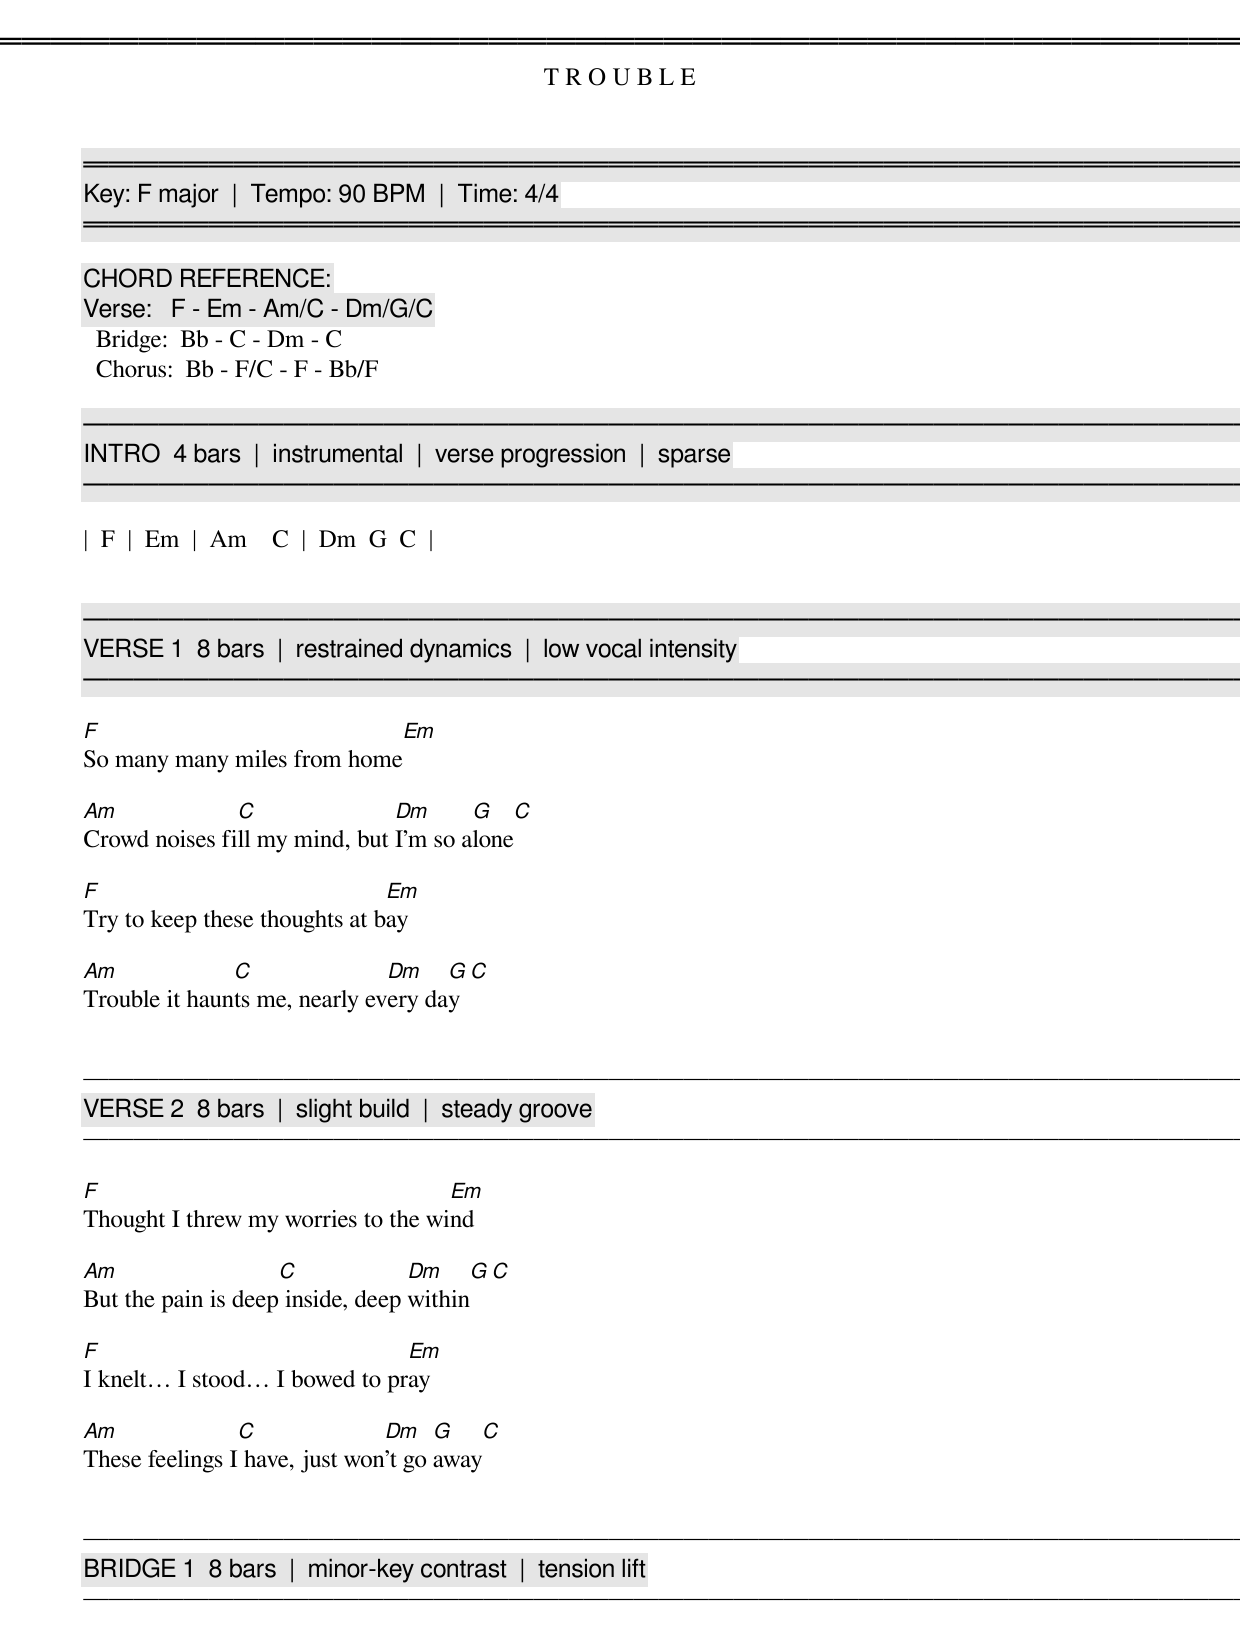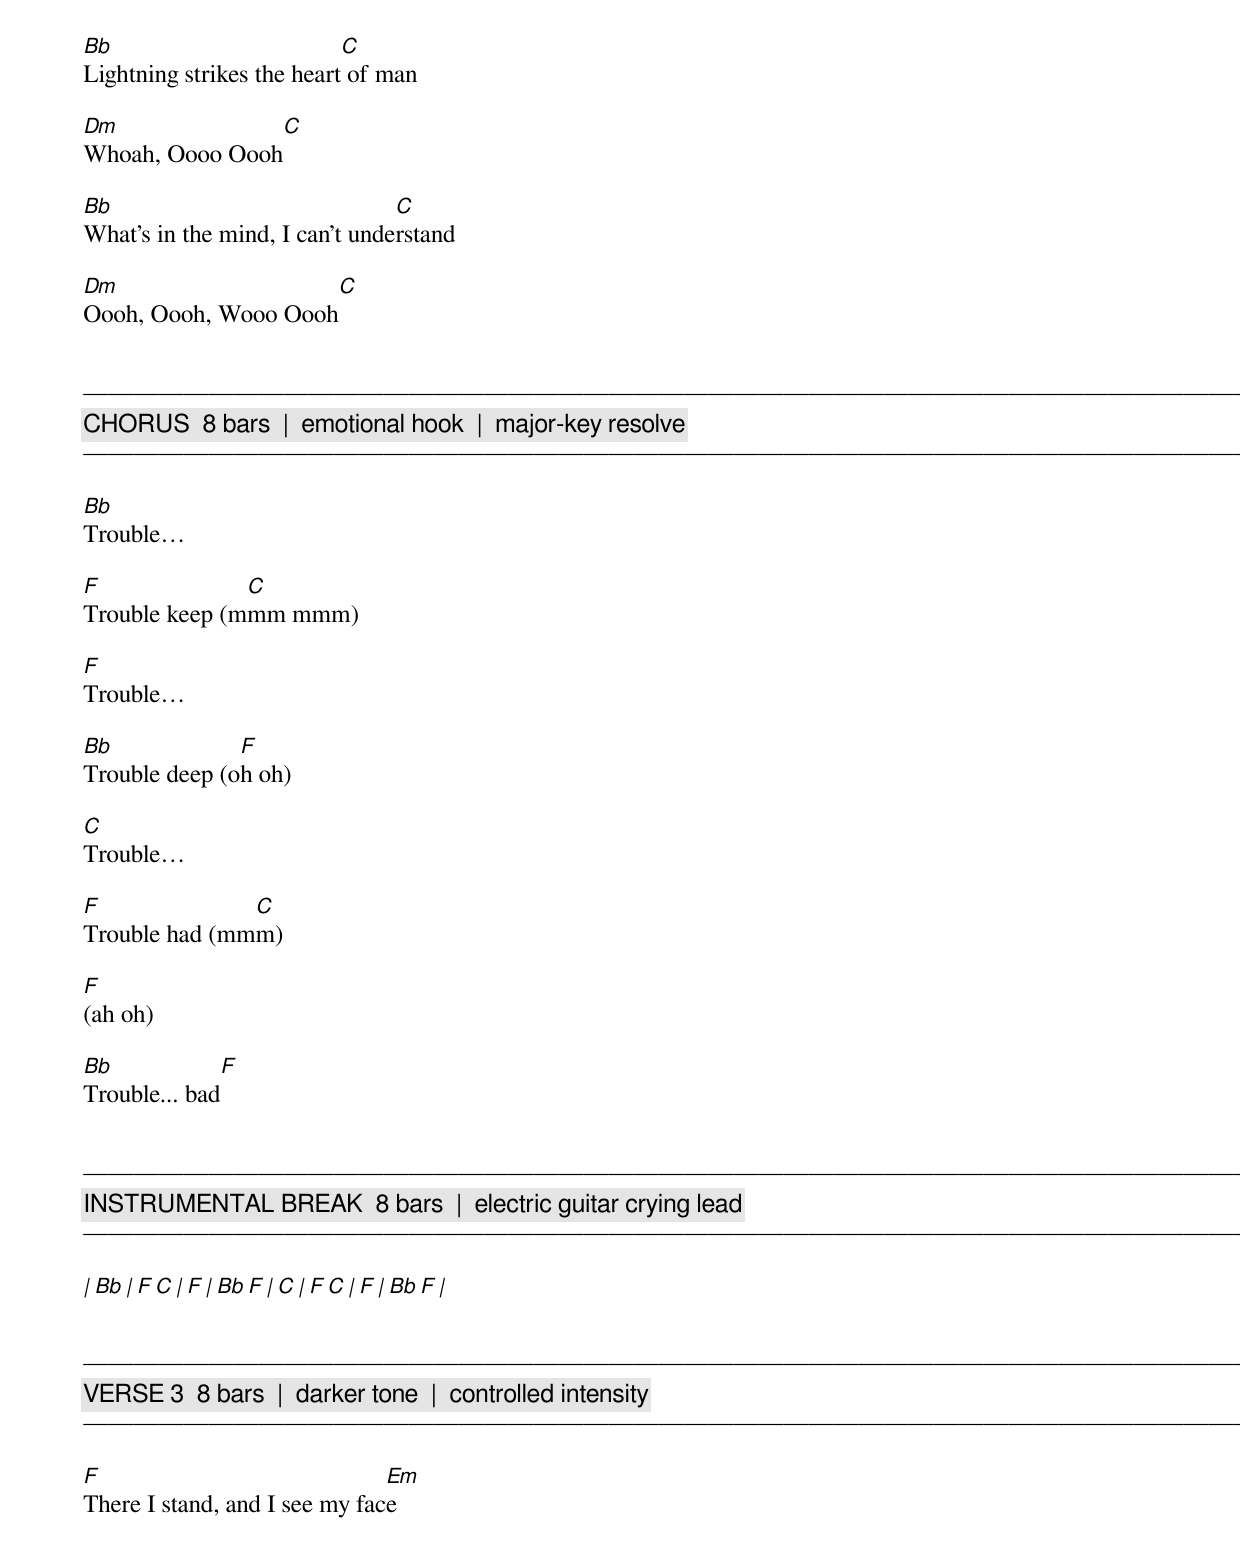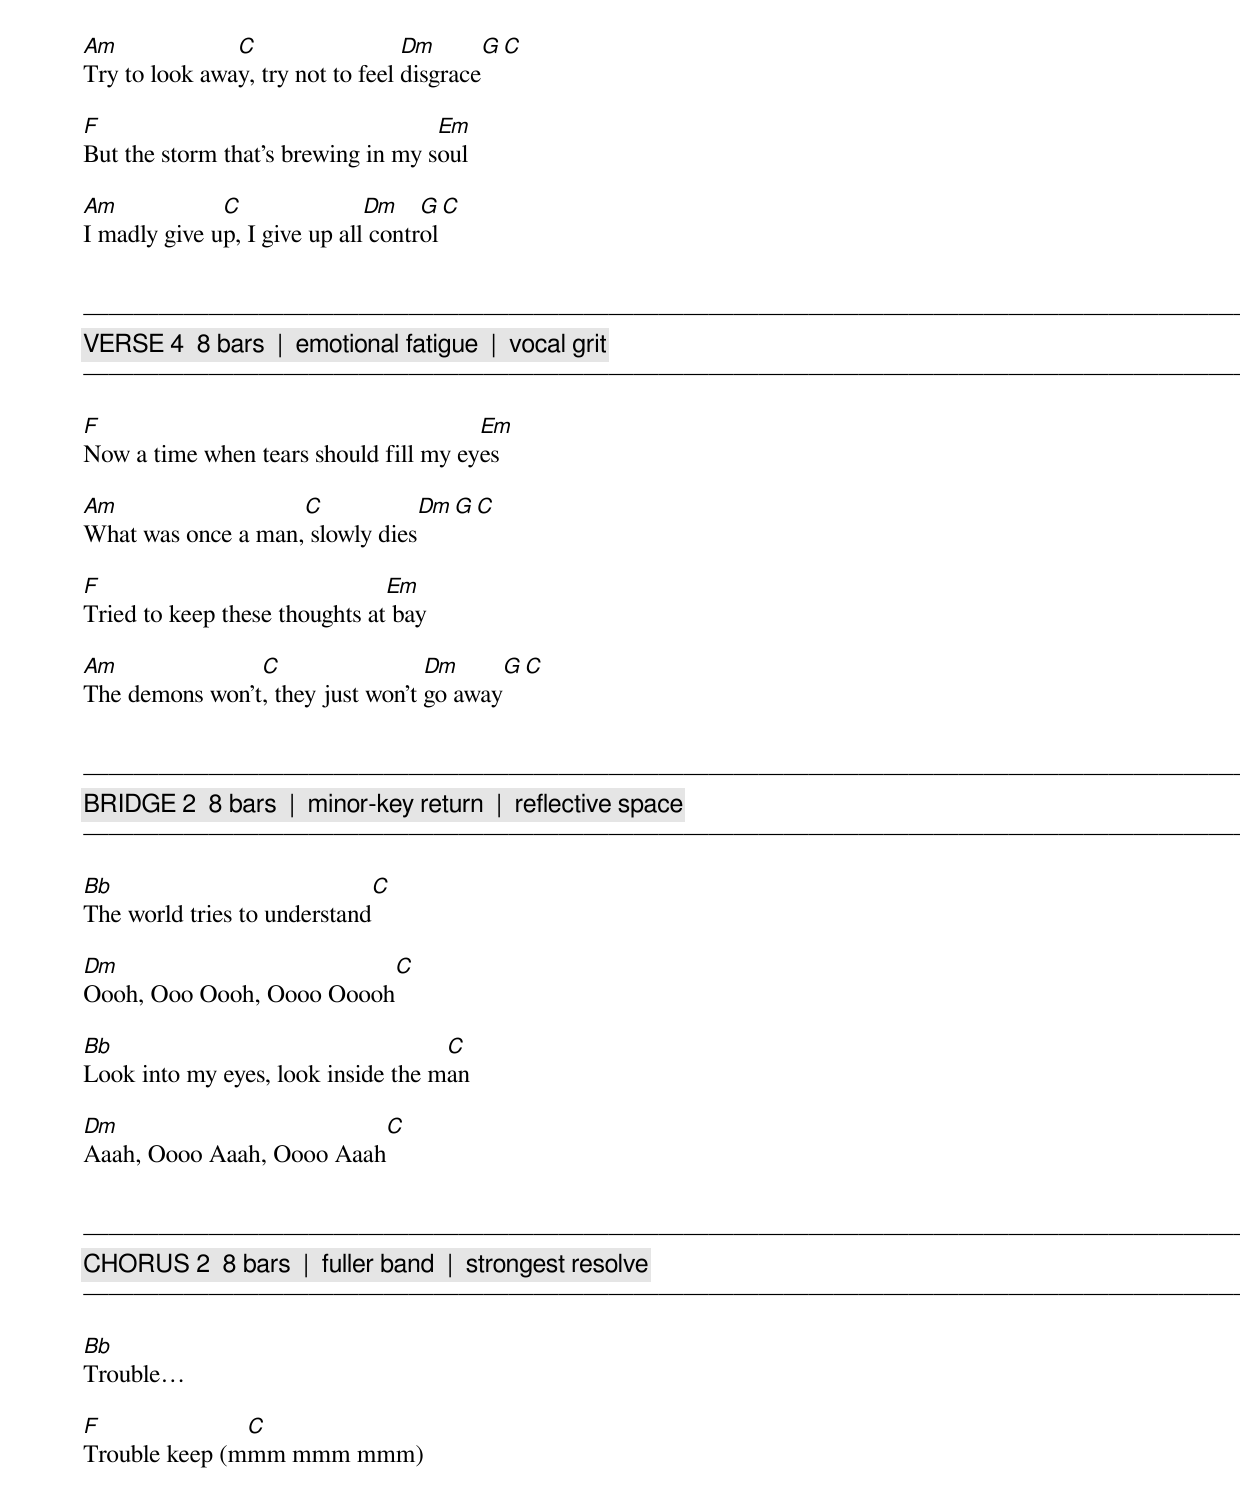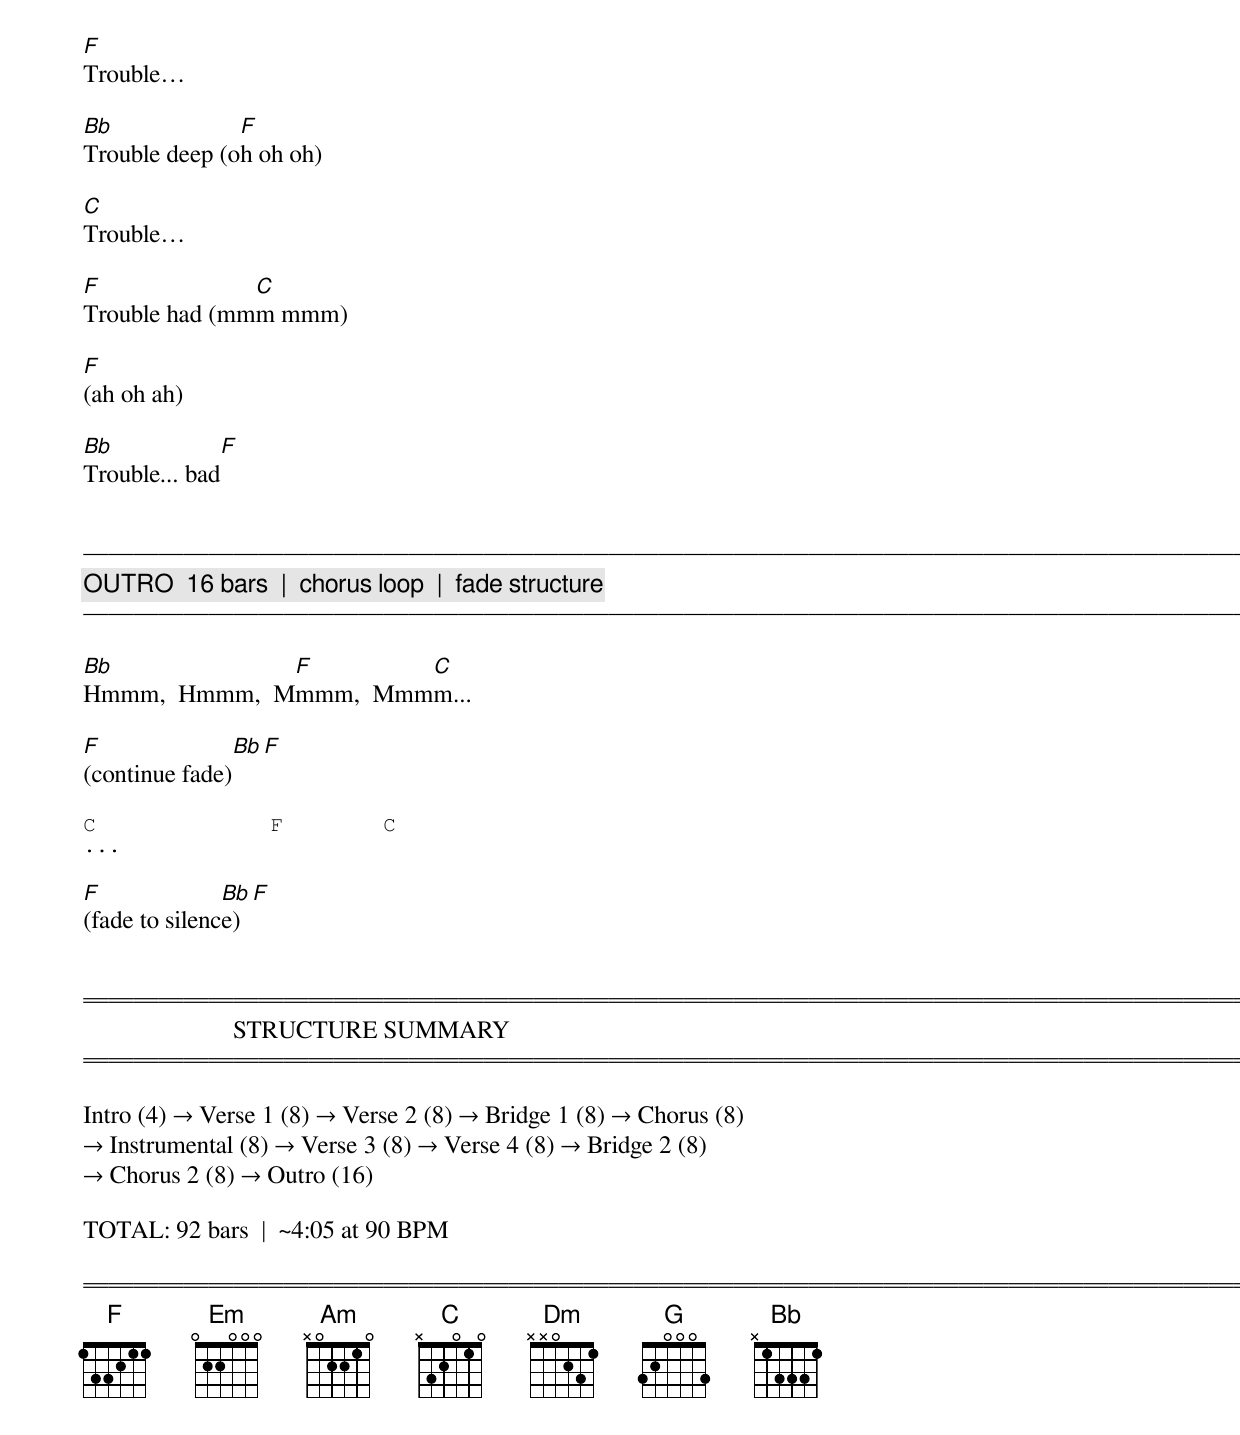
═══════════════════════════════════════════════════════════════════
                         T R O U B L E
═══════════════════════════════════════════════════════════════════
Key: F major  |  Tempo: 90 BPM  |  Time: 4/4
═══════════════════════════════════════════════════════════════════

CHORD REFERENCE:
  Verse:   F - Em - Am/C - Dm/G/C
  Bridge:  Bb - C - Dm - C
  Chorus:  Bb - F/C - F - Bb/F

───────────────────────────────────────────────────────────────────
[INTRO]  4 bars  |  instrumental  |  verse progression  |  sparse
───────────────────────────────────────────────────────────────────

|  F  |  Em  |  Am    C  |  Dm  G  C  |


───────────────────────────────────────────────────────────────────
[VERSE 1]  8 bars  |  restrained dynamics  |  low vocal intensity
───────────────────────────────────────────────────────────────────

F                              Em
So many many miles from home

Am             C               Dm      G   C
Crowd noises fill my mind, but I'm so alone

F                              Em
Try to keep these thoughts at bay

Am             C               Dm    G      C
Trouble it haunts me, nearly every day


───────────────────────────────────────────────────────────────────
[VERSE 2]  8 bars  |  slight build  |  steady groove
───────────────────────────────────────────────────────────────────

F                                   Em
Thought I threw my worries to the wind

Am                  C             Dm    G    C
But the pain is deep inside, deep within

F                              Em
I knelt… I stood… I bowed to pray

Am              C              Dm    G        C
These feelings I have, just won't go away


───────────────────────────────────────────────────────────────────
[BRIDGE 1]  8 bars  |  minor-key contrast  |  tension lift
───────────────────────────────────────────────────────────────────

Bb                         C
Lightning strikes the heart of man

Dm                         C
Whoah, Oooo Oooh

Bb                              C
What's in the mind, I can't understand

Dm                         C
Oooh, Oooh, Wooo Oooh


───────────────────────────────────────────────────────────────────
[CHORUS]  8 bars  |  emotional hook  |  major-key resolve
───────────────────────────────────────────────────────────────────

Bb
Trouble…

F              C
Trouble keep (mmm mmm)

F
Trouble…

Bb             F
Trouble deep (oh oh)

C
Trouble…

F              C
Trouble had (mmm)

F
(ah oh)

Bb             F
Trouble... bad


───────────────────────────────────────────────────────────────────
[INSTRUMENTAL BREAK]  8 bars  |  electric guitar crying lead
───────────────────────────────────────────────────────────────────

|  Bb  |  F  C  |  F  |  Bb  F  |  C  |  F  C  |  F  |  Bb  F  |


───────────────────────────────────────────────────────────────────
[VERSE 3]  8 bars  |  darker tone  |  controlled intensity
───────────────────────────────────────────────────────────────────

F                              Em
There I stand, and I see my face

Am             C                  Dm      G        C
Try to look away, try not to feel disgrace

F                                   Em
But the storm that's brewing in my soul

Am            C               Dm    G          C
I madly give up, I give up all control


───────────────────────────────────────────────────────────────────
[VERSE 4]  8 bars  |  emotional fatigue  |  vocal grit
───────────────────────────────────────────────────────────────────

F                                      Em
Now a time when tears should fill my eyes

Am                  C           Dm    G   C
What was once a man, slowly dies

F                              Em
Tried to keep these thoughts at bay

Am              C                 Dm      G        C
The demons won't, they just won't go away


───────────────────────────────────────────────────────────────────
[BRIDGE 2]  8 bars  |  minor-key return  |  reflective space
───────────────────────────────────────────────────────────────────

Bb                           C
The world tries to understand

Dm                              C
Oooh, Ooo Oooh, Oooo Ooooh

Bb                                  C
Look into my eyes, look inside the man

Dm                              C
Aaah, Oooo Aaah, Oooo Aaah


───────────────────────────────────────────────────────────────────
[CHORUS 2]  8 bars  |  fuller band  |  strongest resolve
───────────────────────────────────────────────────────────────────

Bb
Trouble…

F              C
Trouble keep (mmm mmm mmm)

F
Trouble…

Bb             F
Trouble deep (oh oh oh)

C
Trouble…

F              C
Trouble had (mmm mmm)

F
(ah oh ah)

Bb             F
Trouble... bad


───────────────────────────────────────────────────────────────────
[OUTRO]  16 bars  |  chorus loop  |  fade structure
───────────────────────────────────────────────────────────────────

Bb             F        C
Hmmm,  Hmmm,  Mmmm,  Mmmm...

F              Bb       F
(continue fade)

C              F        C
...

F              Bb       F
(fade to silence)


═══════════════════════════════════════════════════════════════════
                        STRUCTURE SUMMARY
═══════════════════════════════════════════════════════════════════

Intro (4) → Verse 1 (8) → Verse 2 (8) → Bridge 1 (8) → Chorus (8)
→ Instrumental (8) → Verse 3 (8) → Verse 4 (8) → Bridge 2 (8)
→ Chorus 2 (8) → Outro (16)

TOTAL: 92 bars  |  ~4:05 at 90 BPM

═══════════════════════════════════════════════════════════════════
